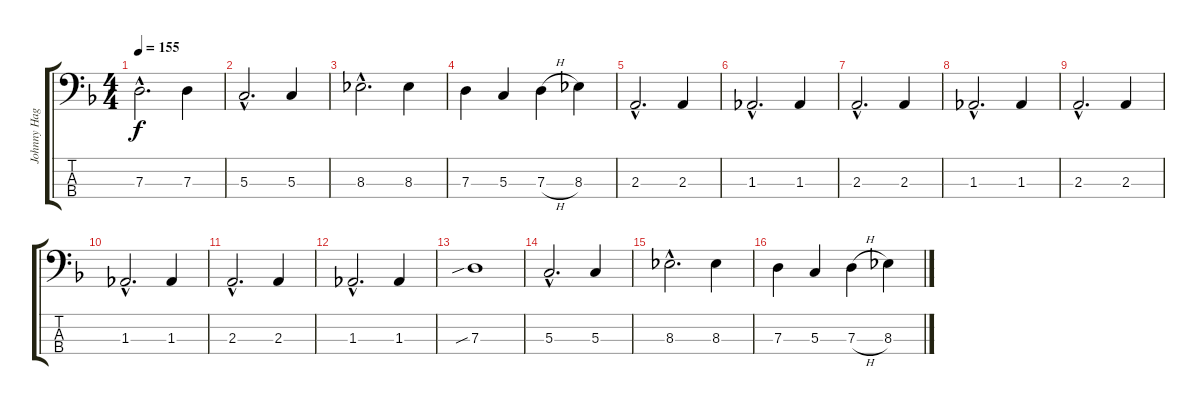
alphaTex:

\track ("Johnny Hagel" "Johnny Hag") {instrument electricbassfinger}
\staff {score tabs}
\tuning (F2 C2 G1 D1) {hide}
\ts (4 4)
\tempo 155
\clef f4
\ks dminor
7.3{hac}.2{d dy f} 7.3.4 |
5.3{hac}.2{d} 5.3.4 |
8.3{hac}.2{d} 8.3.4 |
7.3.4 5.3.4 7.3{h}.4 8.3.4 |
2.3{hac}.2{d} 2.3.4 |
1.3{hac}.2{d} 1.3.4 |
2.3{hac}.2{d} 2.3.4 |
1.3{hac}.2{d} 1.3.4 |
2.3{hac}.2{d} 2.3.4 |
1.3{hac}.2{d} 1.3.4 |
2.3{hac}.2{d} 2.3.4 |
1.3{hac}.2{d} 1.3.4 |
7.3{sib}.1 |
5.3{hac}.2{d} 5.3.4 |
8.3{hac}.2{d} 8.3.4 |
7.3.4 5.3.4 7.3{h}.4 8.3.4
